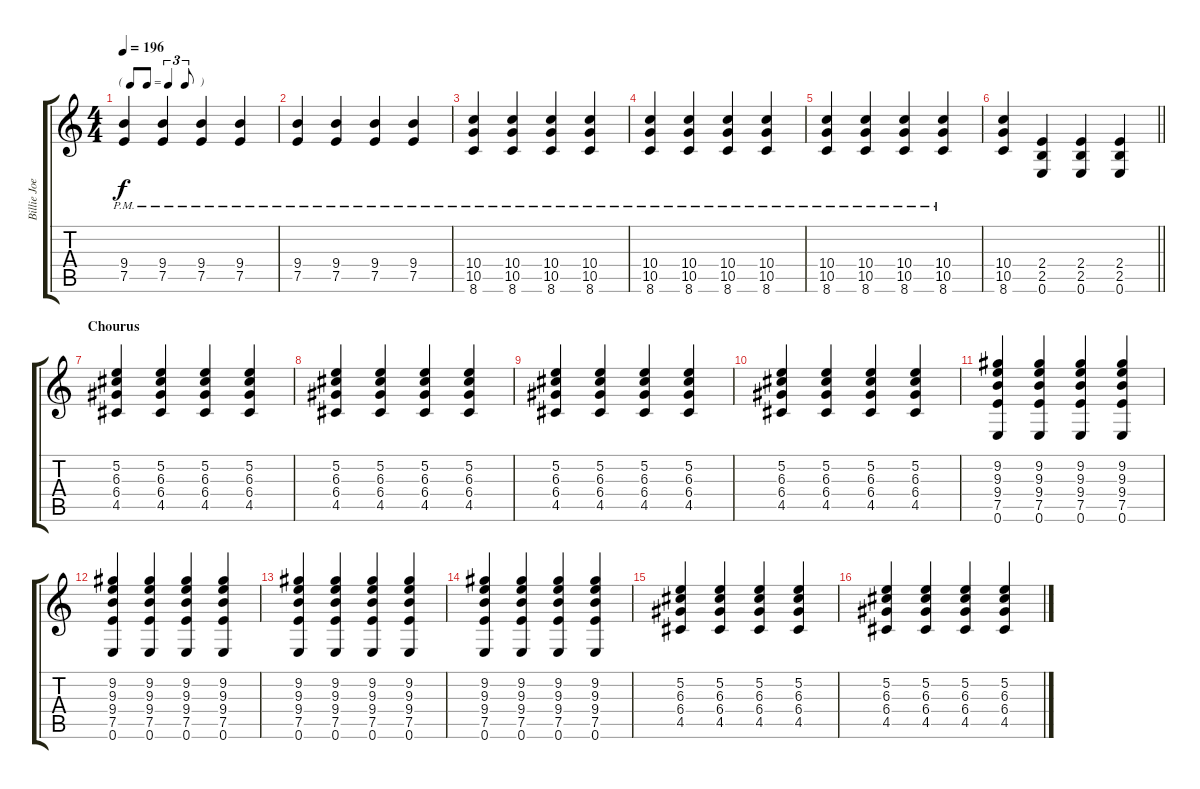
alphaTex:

\track ("Billie Joe" "Billie Joe") {instrument distortionguitar}
\staff {score tabs}
\tuning (E4 B3 G3 D3 A2 E2) {hide}
\ts (4 4)
\tf triplet8th
\tempo 196
\clef g2
\ks c
(9.4{pm} 7.5{pm}).4{dy f} (9.4{pm} 7.5{pm}).4 (9.4{pm} 7.5{pm}).4 (9.4{pm} 7.5{pm}).4 |
(9.4{pm} 7.5{pm}).4 (9.4{pm} 7.5{pm}).4 (9.4{pm} 7.5{pm}).4 (9.4{pm} 7.5{pm}).4 |
(10.4{pm} 10.5{pm} 8.6{pm}).4 (10.4{pm} 10.5{pm} 8.6{pm}).4 (10.4{pm} 10.5{pm} 8.6{pm}).4 (10.4{pm} 10.5{pm} 8.6{pm}).4 |
(10.4{pm} 10.5{pm} 8.6{pm}).4 (10.4{pm} 10.5{pm} 8.6{pm}).4 (10.4{pm} 10.5{pm} 8.6{pm}).4 (10.4{pm} 10.5{pm} 8.6{pm}).4 |
(10.4{pm} 10.5{pm} 8.6{pm}).4 (10.4{pm} 10.5{pm} 8.6{pm}).4 (10.4{pm} 10.5{pm} 8.6{pm}).4 (10.4{pm} 10.5{pm} 8.6{pm}).4 |
\barLineRight lightlight
(10.4 10.5 8.6).4 (2.4 2.5 0.6).4 (2.4 2.5 0.6).4 (2.4 2.5 0.6).4 |
\section ("" "Chourus")
(5.2 6.3 6.4 4.5).4 (5.2 6.3 6.4 4.5).4 (5.2 6.3 6.4 4.5).4 (5.2 6.3 6.4 4.5).4 |
(5.2 6.3 6.4 4.5).4 (5.2 6.3 6.4 4.5).4 (5.2 6.3 6.4 4.5).4 (5.2 6.3 6.4 4.5).4 |
(5.2 6.3 6.4 4.5).4 (5.2 6.3 6.4 4.5).4 (5.2 6.3 6.4 4.5).4 (5.2 6.3 6.4 4.5).4 |
(5.2 6.3 6.4 4.5).4 (5.2 6.3 6.4 4.5).4 (5.2 6.3 6.4 4.5).4 (5.2 6.3 6.4 4.5).4 |
(9.2 9.3 9.4 7.5 0.6).4 (9.2 9.3 9.4 7.5 0.6).4 (9.2 9.3 9.4 7.5 0.6).4 (9.2 9.3 9.4 7.5 0.6).4 |
(9.2 9.3 9.4 7.5 0.6).4 (9.2 9.3 9.4 7.5 0.6).4 (9.2 9.3 9.4 7.5 0.6).4 (9.2 9.3 9.4 7.5 0.6).4 |
(9.2 9.3 9.4 7.5 0.6).4 (9.2 9.3 9.4 7.5 0.6).4 (9.2 9.3 9.4 7.5 0.6).4 (9.2 9.3 9.4 7.5 0.6).4 |
(9.2 9.3 9.4 7.5 0.6).4 (9.2 9.3 9.4 7.5 0.6).4 (9.2 9.3 9.4 7.5 0.6).4 (9.2 9.3 9.4 7.5 0.6).4 |
(5.2 6.3 6.4 4.5).4 (5.2 6.3 6.4 4.5).4 (5.2 6.3 6.4 4.5).4 (5.2 6.3 6.4 4.5).4 |
(5.2 6.3 6.4 4.5).4 (5.2 6.3 6.4 4.5).4 (5.2 6.3 6.4 4.5).4 (5.2 6.3 6.4 4.5).4
